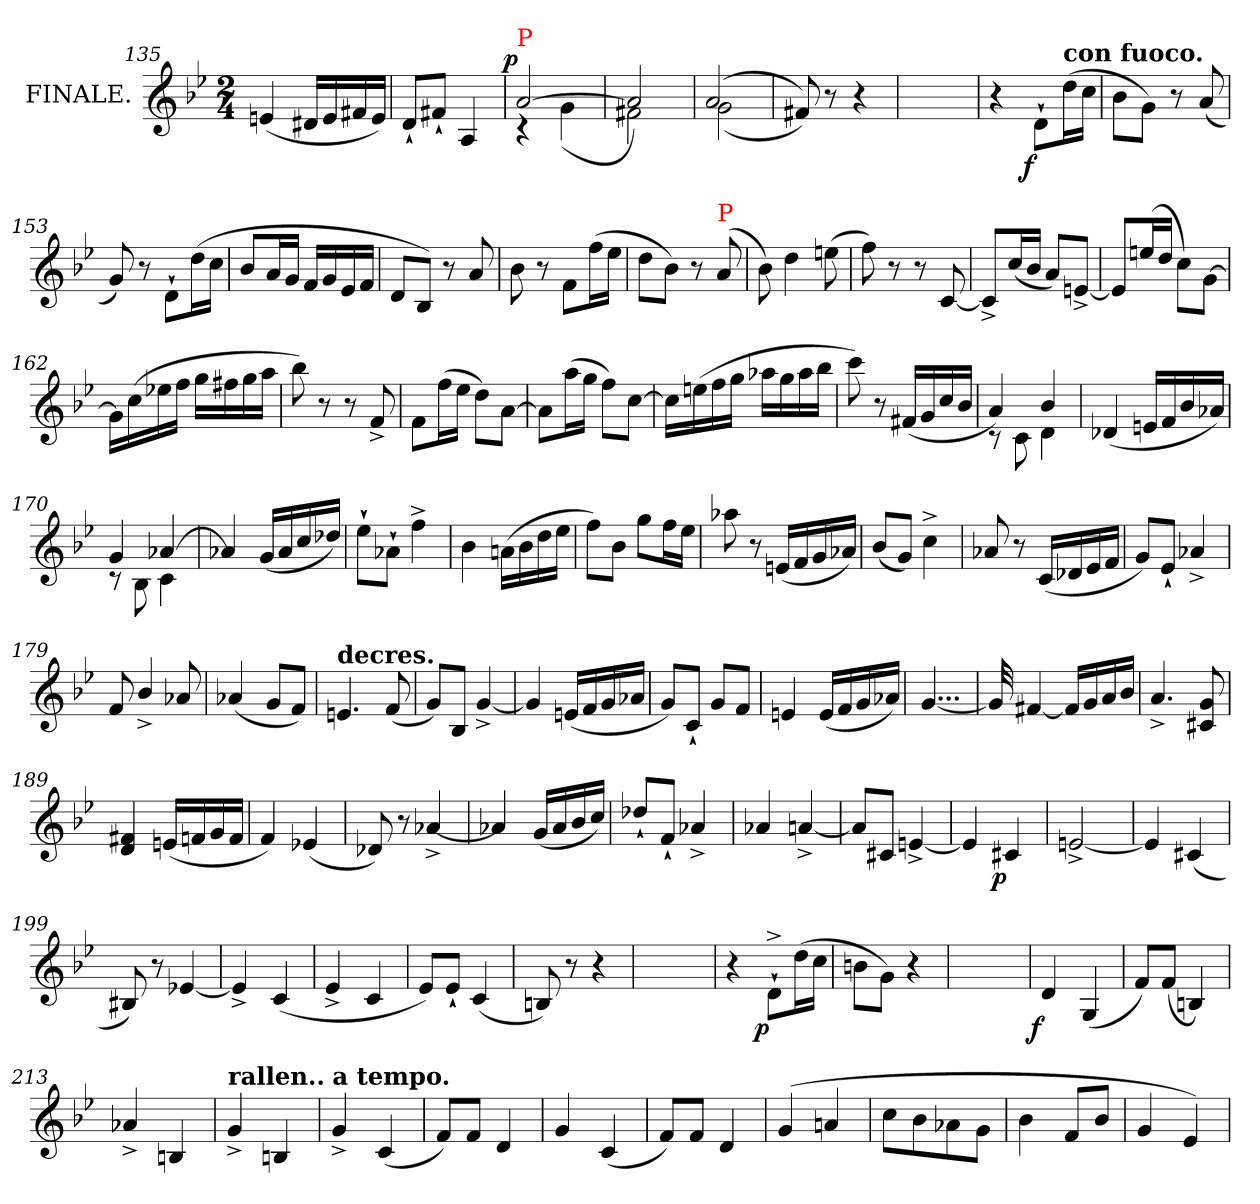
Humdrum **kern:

**kern	**dynam
*part1	*part1
*staff1	*staff1
*I"FINALE.	*
*clefG2	*
*k[b-e-]	*
*g:	*
*M2/4	*
=135	=135
(<4en	.
16d#XLL	.
16e	.
16f#X	.
16eJJ)	.
=136	=136
8d`<L	.
8f#X`<J	.
4A	.
=137	=137
*^	*
!LO:TX:a:color=red:t=P	!	!
!	!	!LO:DY:a:rj
[2a	4rc	p
.	(<4g	.
=138	=138	=138
2a])	2f#X	.
=139	=139	=139
(>2a/	(<2g	.
*v	*v	*
=140	=140
8f#X))	.
8r	.
4r	.
=141	=141
2ryy	.
=151	=151
4r	.
!	!LO:DY:rj
8d`>\L	f
!LO:TX:a:B:t=con fuoco.	!
(>16ddL	.
16ccJJ	.
=152	=152
8b-\L	.
8gJ)	.
8r	.
(<8a	.
=153	=153
8g)	.
8r	.
8d`>\L	.
(>16ddL	.
16ccJJ	.
=154	=154
8b-L	.
16aL	.
16gJJ	.
16fLL	.
16g	.
16e-	.
16fJJ	.
=155	=155
8dL	.
8B-J)	.
8r	.
8a	.
=156	=156
8b-	.
8r	.
8f\L	.
(>16ffL	.
16ee-JJ	.
=157	=157
8ddL	.
8b-J)	.
8r	.
!LO:TX:a:color=red:t=P	!
(<8a	.
=158	=158
8b-)	.
4dd	.
(>8een	.
=159	=159
8ff)	.
8r	.
8r	.
[8c/	.
=160	=160
8c^<L]	.
(<16ccL	.
16b-JJ	.
8aL)	.
[8en^<J	.
=161	=161
8enL]	.
(>16eenL	.
16ddJJ	.
8cc\L)	.
[8gJ	.
=162	=162
16gLL]	.
(>16cc	.
16ee-X	.
16ffJJ	.
16ggLL	.
16ff#X	.
16gg	.
16aaJJ	.
=163	=163
8bb-)	.
8r	.
8r	.
8f^<	.
=164	=164
8fL	.
(>16ffL	.
16ee-JJ	.
8ddL)	.
[8aJ	.
=165	=165
8aL]	.
(>16aaL	.
16ggJJ	.
8ffL)	.
[8ccJ	.
=166	=166
16ccLL]	.
(>16een	.
16ff	.
16ggJJ	.
16aa-XLL	.
16gg	.
16aa-	.
16bb-JJ	.
=167	=167
8ccc)	.
8r	.
(<16f#XLL	.
16g	.
16cc	.
16b-JJ	.
=168	=168
*^	*
4a)	8rc	.
.	8c	.
4b-	4d	.
*v	*v	*
=169	=169
(<4d-X	.
16enLL	.
16f	.
16b-	.
16a-XJJ)	.
=170	=170
*^	*
4g	8rc	.
.	8B-	.
[4a-X	4c	.
*v	*v	*
=171	=171
4a-X]	.
(<16g/LL	.
16a-	.
16cc	.
16dd-XJJ)	.
=172	=172
8ee-`>L	.
8a-X`>J	.
4ff^<	.
=173	=173
4b-	.
(>16anLL	.
16b-	.
16dd	.
16ee-JJ	.
=174	=174
8ffL)	.
8b-J	.
8ggL	.
16ffL	.
16ee-JJ	.
=175	=175
8aa-X	.
8r	.
(<16enLL	.
16f	.
16g	.
16a-XJJ)	.
=176	=176
(<8b-L	.
8gJ)	.
4cc^<	.
=177	=177
8a-X/	.
8r	.
(<16cLL	.
16d-X	.
16e-	.
16fJJ	.
=178	=178
8gL)	.
8e-`<J	.
4a-X^<	.
=179	=179
8f	.
4b-^</	.
8a-X	.
=180	=180
(<4a-X	.
8gL	.
8fJ)	.
=181	=181
!LO:TX:a:B:t=decres.	!
4.en	.
(<8f	.
=182	=182
8gL)	.
8B-J	.
[4g^<	.
=183	=183
4g]	.
(<16enLL	.
16f	.
16g	.
16a-XJJ	.
=184	=184
8gL)	.
8c`>J	.
8gL	.
8fJ	.
=185	=185
4en	.
(<16eLL	.
16f	.
16g	.
!LO:N:vis=16	!
32a-XJJ)	.
=186	=186
32ryy	.
[4...g	.
=187	=187
32g]	.
[4f#X	.
16f#LL]	.
16g	.
16a	.
16b-JJ	.
=188	=188
4.a^<	.
8g 8c#X	.
=189	=189
4f#X 4d	.
(<16enLL	.
16fn	.
16g	.
16fJJ	.
=190	=190
4f)	.
(<4e-X	.
=191	=191
8d-X)	.
8r	.
[4a-X^<	.
=192	=192
4a-X]	.
(<16gLL	.
16a-	.
16b-	.
16ccJJ)	.
=193	=193
8dd-X`<L	.
8f`<J	.
4a-X^<	.
=194	=194
4a-X	.
[4an^<	.
=195	=195
8aL]	.
8c#XJ	.
[4en^<	.
=196	=196
4en]	.
!	!LO:DY:rj
4c#X	p
=197	=197
[2en^	.
=198	=198
4en]	.
(<4c#X	.
=199	=199
8B#X)	.
8r	.
[4e-X	.
=200	=200
4e-^>]	.
(<4c	.
=201	=201
4e-^>	.
4c	.
=202	=202
8e-L)	.
8e-`J	.
(<4c	.
=203	=203
8Bn)	.
8r	.
4r	.
=204	=204
2ryy	.
=206	=206
4r	.
!	!LO:DY:rj
8d`>^<\L	p
(>16ddL	.
16ccJJ	.
=207	=207
8bn\L	.
8gJ)	.
4r	.
=208	=208
2ryy	.
=211	=211
!	!LO:DY:rj
4d	f
(<4G	.
=212	=212
8fL)	.
(<8fJ	.
4Bn)	.
=213	=213
4a-X^>	.
4Bn	.
=214	=214
!LO:TX:a:B:t=rallen..	!
4g^<	.
4Bn	.
=215	=215
!LO:TX:a:B:t=a tempo.	!
4g^<	.
(<4c	.
=216	=216
8fL)	.
8fJ	.
4d	.
=217	=217
4g	.
(<4c	.
=218	=218
8fL)	.
8fJ	.
4d	.
=219	=219
(>4g	.
4an	.
=220	=220
8cc\L	.
8b-	.
8a-X	.
8gJ	.
=221	=221
4b-	.
8fL	.
8b-J	.
=222	=222
4g	.
4e-)	.
=	=
*-	*-
